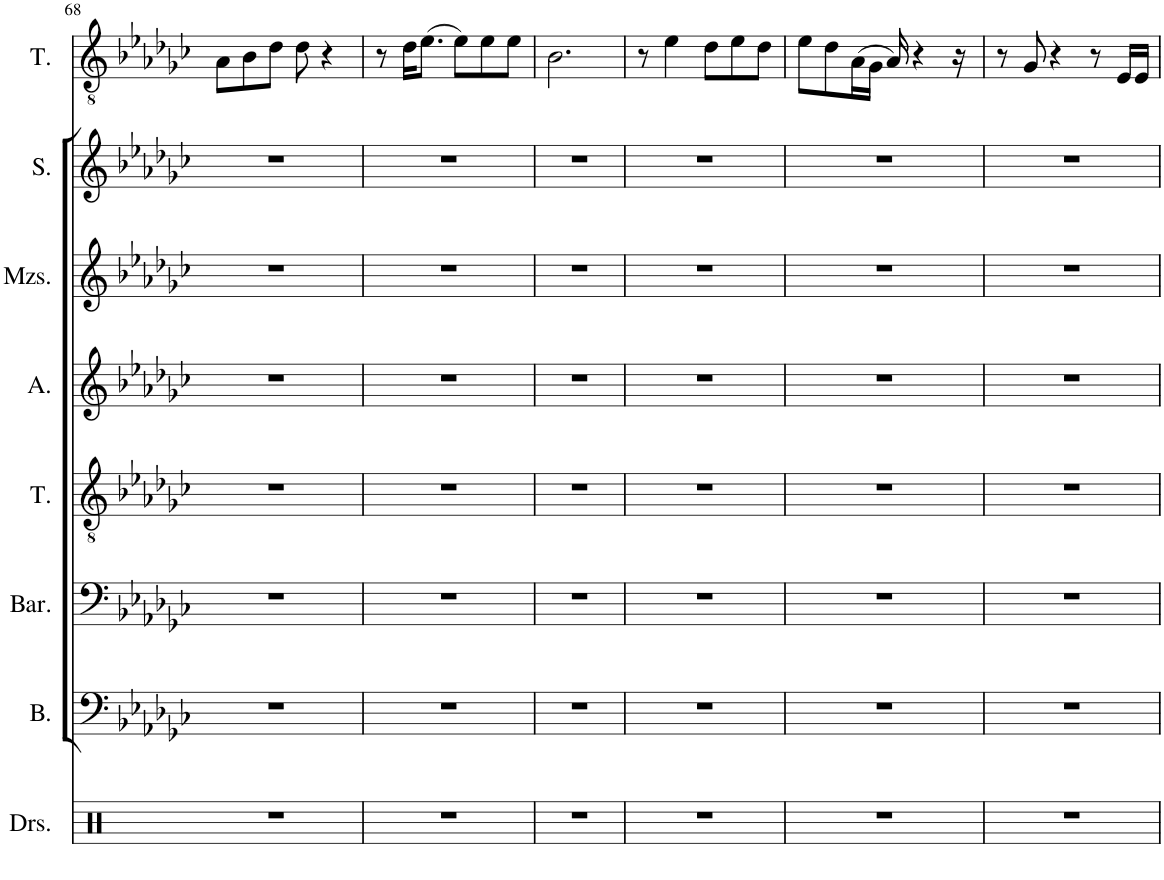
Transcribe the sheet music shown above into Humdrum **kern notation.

**kern	**kern	**kern	**kern	**kern	**kern	**kern	**kern
*part8	*part7	*part6	*part5	*part4	*part3	*part2	*part1
*staff8	*staff7	*staff6	*staff5	*staff4	*staff3	*staff2	*staff1
*I"Drumset	*I"Bass	*I"Baritone	*I"Tenor	*I"Alto	*I"Mezzo-soprano	*I"Soprano	*I"Tenor
*I'Drs.	*I'B.	*I'Bar.	*I'T.	*I'A.	*I'Mzs.	*I'S.	*I'T.
!!LO:PB:g=z
*clefX	*clefF4	*clefF4	*clefGv2	*clefG2	*clefG2	*clefG2	*clefGv2
*k[]	*k[b-e-a-d-g-c-]	*k[b-e-a-d-g-c-]	*k[b-e-a-d-g-c-]	*k[b-e-a-d-g-c-]	*k[b-e-a-d-g-c-]	*k[b-e-a-d-g-c-]	*k[b-e-a-d-g-c-]
*M6/8	*M6/8	*M6/8	*M6/8	*M6/8	*M6/8	*M6/8	*M6/8
=68	=68	=68	=68	=68	=68	=68	=68
2.r	2.r	2.r	2.r	2.r	2.r	2.r	8A-\L
.	.	.	.	.	.	.	8B-\
.	.	.	.	.	.	.	8d-\J
.	.	.	.	.	.	.	8d-\
.	.	.	.	.	.	.	4r
=69	=69	=69	=69	=69	=69	=69	=69
2.r	2.r	2.r	2.r	2.r	2.r	2.r	8r
.	.	.	.	.	.	.	16d-\KL
.	.	.	.	.	.	.	(8.e-\J
.	.	.	.	.	.	.	8e-\L)
.	.	.	.	.	.	.	8e-\
.	.	.	.	.	.	.	8e-\J
=70	=70	=70	=70	=70	=70	=70	=70
2.r	2.r	2.r	2.r	2.r	2.r	2.r	2.B-\
=71	=71	=71	=71	=71	=71	=71	=71
2.r	2.r	2.r	2.r	2.r	2.r	2.r	8r
.	.	.	.	.	.	.	4e-\
.	.	.	.	.	.	.	8d-\L
.	.	.	.	.	.	.	8e-\
.	.	.	.	.	.	.	8d-\J
=72	=72	=72	=72	=72	=72	=72	=72
2.r	2.r	2.r	2.r	2.r	2.r	2.r	8e-\L
.	.	.	.	.	.	.	8d-\
.	.	.	.	.	.	.	(16A-\L
.	.	.	.	.	.	.	16G-\JJ
.	.	.	.	.	.	.	16A-/)
.	.	.	.	.	.	.	4r
.	.	.	.	.	.	.	16r
=73	=73	=73	=73	=73	=73	=73	=73
2.r	2.r	2.r	2.r	2.r	2.r	2.r	8r
.	.	.	.	.	.	.	8G-/
.	.	.	.	.	.	.	4r
.	.	.	.	.	.	.	8r
.	.	.	.	.	.	.	16E-/LL
.	.	.	.	.	.	.	16E-/JJ
=	=	=	=	=	=	=	=
*-	*-	*-	*-	*-	*-	*-	*-
